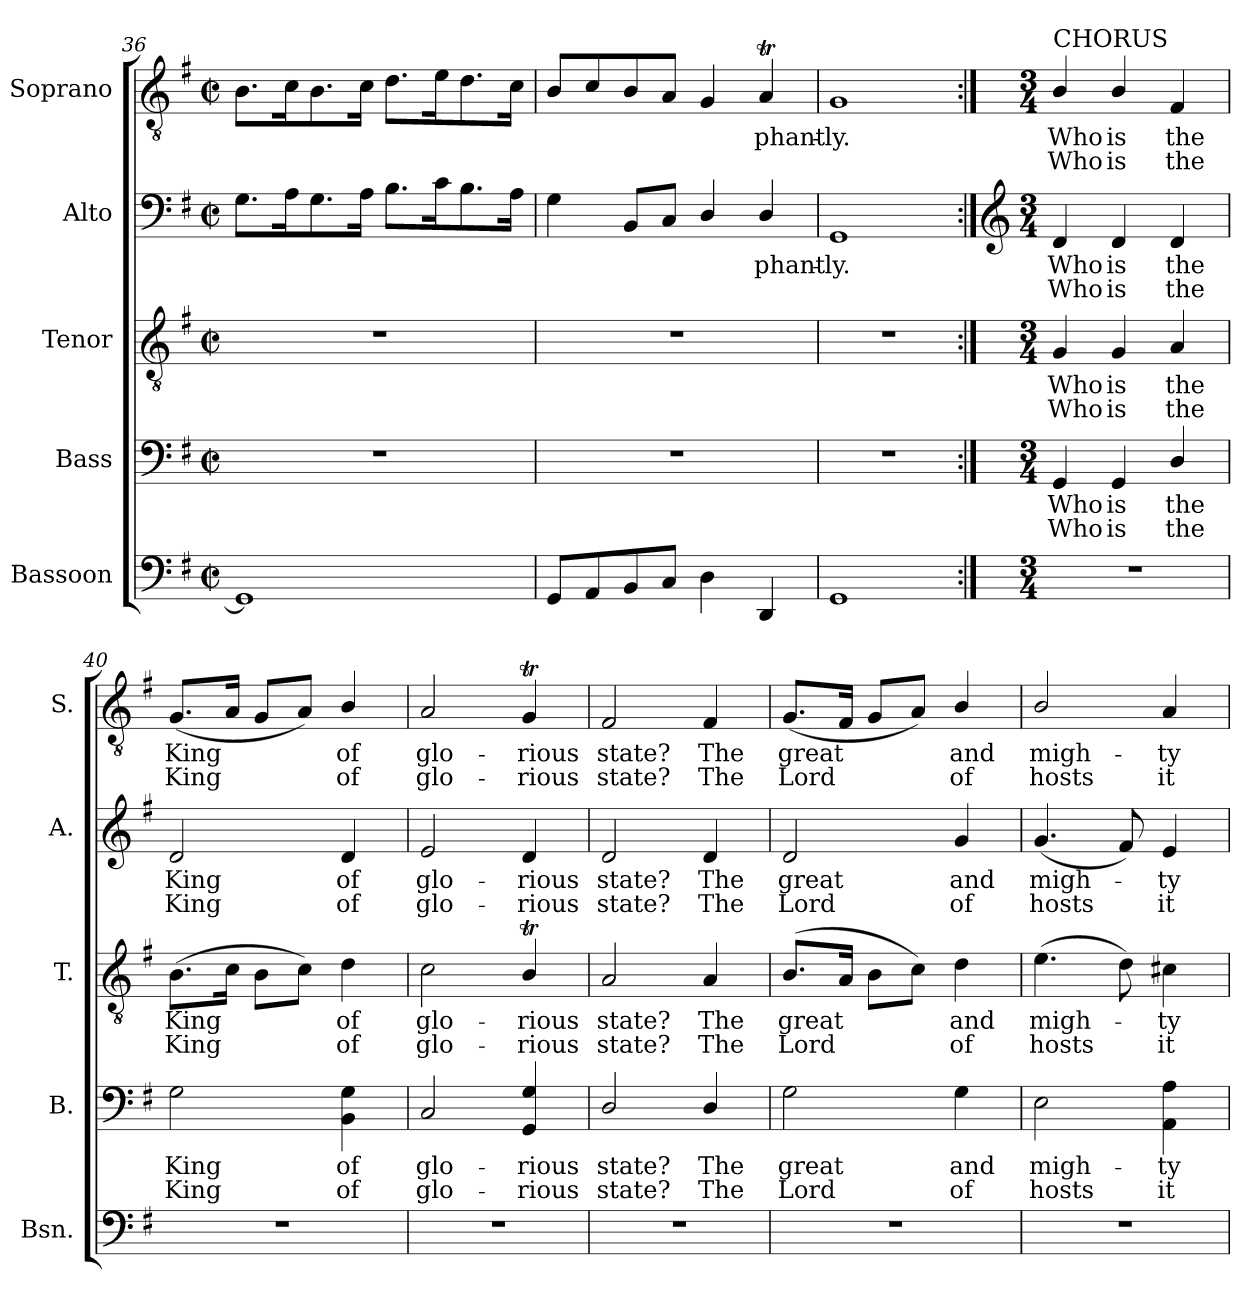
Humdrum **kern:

**kern	**kern	**text	**text	**kern	**text	**text	**kern	**text	**text	**kern	**text	**text
*part5	*part4	*part4	*part4	*part3	*part3	*part3	*part2	*part2	*part2	*part1	*part1	*part1
*staff5	*staff4	*staff4	*staff4	*staff3	*staff3	*staff3	*staff2	*staff2	*staff2	*staff1	*staff1	*staff1
*I"Bassoon	*I"Bass	*	*	*I"Tenor	*	*	*I"Alto	*	*	*I"Soprano	*	*
*I'Bsn.	*I'B.	*	*	*I'T.	*	*	*I'A.	*	*	*I'S.	*	*
*clefF4	*clefF4	*	*	*clefGv2	*	*	*clefF4	*	*	*clefGv2	*	*
*	*	*	*	*ITrd7c12	*	*	*	*	*	*	*	*
*k[f#]	*k[f#]	*	*	*k[f#]	*	*	*k[f#]	*	*	*k[f#]	*	*
*G:	*G:	*	*	*G:	*	*	*G:	*	*	*G:	*	*
*M2/2	*M2/2	*	*	*M2/2	*	*	*M2/2	*	*	*M2/2	*	*
*met(c|)	*met(c|)	*	*	*met(c|)	*	*	*met(c|)	*	*	*met(c|)	*	*
=36	=36	=36	=36	=36	=36	=36	=36	=36	=36	=36	=36	=36
1GGi]	1r	.	.	1r	.	.	8.Gi\L	.	.	8.Bi\L	.	.
.	.	.	.	.	.	.	16Ai\K	.	.	16ci\K	.	.
.	.	.	.	.	.	.	8.Gi\	.	.	8.Bi\	.	.
.	.	.	.	.	.	.	16Ai\Jk	.	.	16ci\Jk	.	.
.	.	.	.	.	.	.	8.Bi\L	.	.	8.di\L	.	.
.	.	.	.	.	.	.	16ci\K	.	.	16ei\K	.	.
.	.	.	.	.	.	.	8.Bi\	.	.	8.di\	.	.
.	.	.	.	.	.	.	16Ai\Jk	.	.	16ci\Jk	.	.
=37	=37	=37	=37	=37	=37	=37	=37	=37	=37	=37	=37	=37
8GGi/L	1r	.	.	1r	.	.	4Gi\	.	.	8Bi/L	.	.
8AAi/	.	.	.	.	.	.	.	.	.	8ci/	.	.
8BBi/	.	.	.	.	.	.	8BBi/L	.	.	8Bi/	.	.
8Ci/J	.	.	.	.	.	.	8Ci/J	.	.	8Ai/J	.	.
4Di\	.	.	.	.	.	.	4Di/	.	.	4Gi/	.	.
!	!	!	!	!	!	!	!	!LO:LY:b:color=#000000	!	!	!	!
!	!	!	!	!	!	!	!	!	!	!	!LO:LY:b:color=#000000	!
4DDi/	.	.	.	.	.	.	4Di/	-phant-	.	4ATi/	-phant-	.
=38	=38	=38	=38	=38	=38	=38	=38	=38	=38	=38	=38	=38
!	!	!	!	!	!	!	!	!LO:LY:b:color=#000000	!	!	!	!
!	!	!	!	!	!	!	!	!	!	!	!LO:LY:b:color=#000000	!
1GGi	1r	.	.	1r	.	.	1GGi	-ly.	.	1Gi	-ly.	.
!!LO:LB:g=z
=39:|!	=39:|!	=39:|!	=39:|!	=39:|!	=39:|!	=39:|!	=39:|!	=39:|!	=39:|!	=39:|!	=39:|!	=39:|!
*	*	*	*	*	*	*	*clefG2	*	*	*	*	*
*M3/4	*M3/4	*	*	*M3/4	*	*	*M3/4	*	*	*M3/4	*	*
!LO:N:vis=1	!	!	!	!	!	!	!	!	!	!	!	!
!	!	!LO:LY:b:color=#000000	!LO:LY:b:color=#000000	!	!	!	!	!	!	!	!	!
!	!	!	!	!	!LO:LY:b:color=#000000	!LO:LY:b:color=#000000	!	!	!	!	!	!
!	!	!	!	!	!	!	!	!LO:LY:b:color=#000000	!LO:LY:b:color=#000000	!	!	!
!	!	!	!	!	!	!	!	!	!	!LO:TX:a:t=CHORUS	!	!
!	!	!	!	!	!	!	!	!	!	!	!LO:LY:b:color=#000000	!LO:LY:b:color=#000000
2.r	4GGi/	Who	Who	4GGi/	Who	Who	4di/	Who	Who	4Bi/	Who	Who
!	!	!LO:LY:b:color=#000000	!LO:LY:b:color=#000000	!	!	!	!	!	!	!	!	!
!	!	!	!	!	!LO:LY:b:color=#000000	!LO:LY:b:color=#000000	!	!	!	!	!	!
!	!	!	!	!	!	!	!	!LO:LY:b:color=#000000	!LO:LY:b:color=#000000	!	!	!
!	!	!	!	!	!	!	!	!	!	!	!LO:LY:b:color=#000000	!LO:LY:b:color=#000000
.	4GGi/	is	is	4GGi/	is	is	4di/	is	is	4Bi/	is	is
!	!	!LO:LY:b:color=#000000	!LO:LY:b:color=#000000	!	!	!	!	!	!	!	!	!
!	!	!	!	!	!LO:LY:b:color=#000000	!LO:LY:b:color=#000000	!	!	!	!	!	!
!	!	!	!	!	!	!	!	!LO:LY:b:color=#000000	!LO:LY:b:color=#000000	!	!	!
!	!	!	!	!	!	!	!	!	!	!	!LO:LY:b:color=#000000	!LO:LY:b:color=#000000
.	4Di/	the	the	4AAi/	the	the	4di/	the	the	4F#i/	the	the
=40	=40	=40	=40	=40	=40	=40	=40	=40	=40	=40	=40	=40
!LO:N:vis=1	!	!	!	!	!	!	!	!	!	!	!	!
!	!	!LO:LY:b:color=#000000	!LO:LY:b:color=#000000	!	!	!	!	!	!	!	!	!
!	!	!	!	!	!LO:LY:b:color=#000000	!LO:LY:b:color=#000000	!	!	!	!	!	!
!	!	!	!	!	!	!	!	!LO:LY:b:color=#000000	!LO:LY:b:color=#000000	!	!	!
!	!	!	!	!	!	!	!	!	!	!	!LO:LY:b:color=#000000	!LO:LY:b:color=#000000
2.r	2Gi\	King	King	(8.BBi\L	King	King	2di/	King	King	(8.Gi/L	King	King
.	.	.	.	16Ci\Jk	.	.	.	.	.	16Ai/Jk	.	.
.	.	.	.	8BBi\L	.	.	.	.	.	8Gi/L	.	.
.	.	.	.	8Ci\J)	.	.	.	.	.	8Ai/J)	.	.
!	!	!LO:LY:b:color=#000000	!LO:LY:b:color=#000000	!	!	!	!	!	!	!	!	!
!	!	!	!	!	!LO:LY:b:color=#000000	!LO:LY:b:color=#000000	!	!	!	!	!	!
!	!	!	!	!	!	!	!	!LO:LY:b:color=#000000	!LO:LY:b:color=#000000	!	!	!
!	!	!	!	!	!	!	!	!	!	!	!LO:LY:b:color=#000000	!LO:LY:b:color=#000000
.	4BBi\ 4Gi	of	of	4Di\	of	of	4di/	of	of	4Bi/	of	of
=41	=41	=41	=41	=41	=41	=41	=41	=41	=41	=41	=41	=41
!LO:N:vis=1	!	!	!	!	!	!	!	!	!	!	!	!
!	!	!LO:LY:b:color=#000000	!LO:LY:b:color=#000000	!	!	!	!	!	!	!	!	!
!	!	!	!	!	!LO:LY:b:color=#000000	!LO:LY:b:color=#000000	!	!	!	!	!	!
!	!	!	!	!	!	!	!	!LO:LY:b:color=#000000	!LO:LY:b:color=#000000	!	!	!
!	!	!	!	!	!	!	!	!	!	!	!LO:LY:b:color=#000000	!LO:LY:b:color=#000000
2.r	2Ci/	glo-	glo-	2Ci\	glo-	glo-	2ei/	glo-	glo-	2Ai/	glo-	glo-
!	!	!LO:LY:b:color=#000000	!LO:LY:b:color=#000000	!	!	!	!	!	!	!	!	!
!	!	!	!	!	!LO:LY:b:color=#000000	!LO:LY:b:color=#000000	!	!	!	!	!	!
!	!	!	!	!	!	!	!	!LO:LY:b:color=#000000	!LO:LY:b:color=#000000	!	!	!
!	!	!	!	!	!	!	!	!	!	!	!LO:LY:b:color=#000000	!LO:LY:b:color=#000000
.	4GGi/ 4Gi	-rious	-rious	4BBti/	-rious	-rious	4di/	-rious	-rious	4GTi/	-rious	-rious
=42	=42	=42	=42	=42	=42	=42	=42	=42	=42	=42	=42	=42
!LO:N:vis=1	!	!	!	!	!	!	!	!	!	!	!	!
!	!	!LO:LY:b:color=#000000	!LO:LY:b:color=#000000	!	!	!	!	!	!	!	!	!
!	!	!	!	!	!LO:LY:b:color=#000000	!LO:LY:b:color=#000000	!	!	!	!	!	!
!	!	!	!	!	!	!	!	!LO:LY:b:color=#000000	!LO:LY:b:color=#000000	!	!	!
!	!	!	!	!	!	!	!	!	!	!	!LO:LY:b:color=#000000	!LO:LY:b:color=#000000
2.r	2Di/	state?	state?	2AAi/	state?	state?	2di/	state?	state?	2F#i/	state?	state?
!	!	!LO:LY:b:color=#000000	!LO:LY:b:color=#000000	!	!	!	!	!	!	!	!	!
!	!	!	!	!	!LO:LY:b:color=#000000	!LO:LY:b:color=#000000	!	!	!	!	!	!
!	!	!	!	!	!	!	!	!LO:LY:b:color=#000000	!LO:LY:b:color=#000000	!	!	!
!	!	!	!	!	!	!	!	!	!	!	!LO:LY:b:color=#000000	!LO:LY:b:color=#000000
.	4Di/	The	The	4AAi/	The	The	4di/	The	The	4F#i/	The	The
=43	=43	=43	=43	=43	=43	=43	=43	=43	=43	=43	=43	=43
!LO:N:vis=1	!	!	!	!	!	!	!	!	!	!	!	!
!	!	!LO:LY:b:color=#000000	!LO:LY:b:color=#000000	!	!	!	!	!	!	!	!	!
!	!	!	!	!	!LO:LY:b:color=#000000	!LO:LY:b:color=#000000	!	!	!	!	!	!
!	!	!	!	!	!	!	!	!LO:LY:b:color=#000000	!LO:LY:b:color=#000000	!	!	!
!	!	!	!	!	!	!	!	!	!	!	!LO:LY:b:color=#000000	!LO:LY:b:color=#000000
2.r	2Gi\	great	Lord	(8.BBi/L	great	Lord	2di/	great	Lord	(8.Gi/L	great	Lord
.	.	.	.	16AAi/Jk	.	.	.	.	.	16F#i/Jk	.	.
.	.	.	.	8BBi\L	.	.	.	.	.	8Gi/L	.	.
.	.	.	.	8Ci\J)	.	.	.	.	.	8Ai/J)	.	.
!	!	!LO:LY:b:color=#000000	!LO:LY:b:color=#000000	!	!	!	!	!	!	!	!	!
!	!	!	!	!	!LO:LY:b:color=#000000	!LO:LY:b:color=#000000	!	!	!	!	!	!
!	!	!	!	!	!	!	!	!LO:LY:b:color=#000000	!LO:LY:b:color=#000000	!	!	!
!	!	!	!	!	!	!	!	!	!	!	!LO:LY:b:color=#000000	!LO:LY:b:color=#000000
.	4Gi\	and	of	4Di\	and	of	4gi/	and	of	4Bi/	and	of
=44	=44	=44	=44	=44	=44	=44	=44	=44	=44	=44	=44	=44
!LO:N:vis=1	!	!	!	!	!	!	!	!	!	!	!	!
!	!	!LO:LY:b:color=#000000	!LO:LY:b:color=#000000	!	!	!	!	!	!	!	!	!
!	!	!	!	!	!LO:LY:b:color=#000000	!LO:LY:b:color=#000000	!	!	!	!	!	!
!	!	!	!	!	!	!	!	!LO:LY:b:color=#000000	!LO:LY:b:color=#000000	!	!	!
!	!	!	!	!	!	!	!	!	!	!	!LO:LY:b:color=#000000	!LO:LY:b:color=#000000
2.r	2Ei\	migh-	hosts	(4.Ei\	migh-	hosts	(4.gi/	migh-	hosts	2Bi/	migh-	hosts
.	.	.	.	8Di\)	.	.	8f#i/)	.	.	.	.	.
!	!	!LO:LY:b:color=#000000	!LO:LY:b:color=#000000	!	!	!	!	!	!	!	!	!
!	!	!	!	!	!LO:LY:b:color=#000000	!LO:LY:b:color=#000000	!	!	!	!	!	!
!	!	!	!	!	!	!	!	!LO:LY:b:color=#000000	!LO:LY:b:color=#000000	!	!	!
!	!	!	!	!	!	!	!	!	!	!	!LO:LY:b:color=#000000	!LO:LY:b:color=#000000
.	4AAi\ 4Ai	-ty	it	4C#Xi\	-ty	it	4ei/	-ty	it	4Ai/	-ty	it
=	=	=	=	=	=	=	=	=	=	=	=	=
*-	*-	*-	*-	*-	*-	*-	*-	*-	*-	*-	*-	*-
